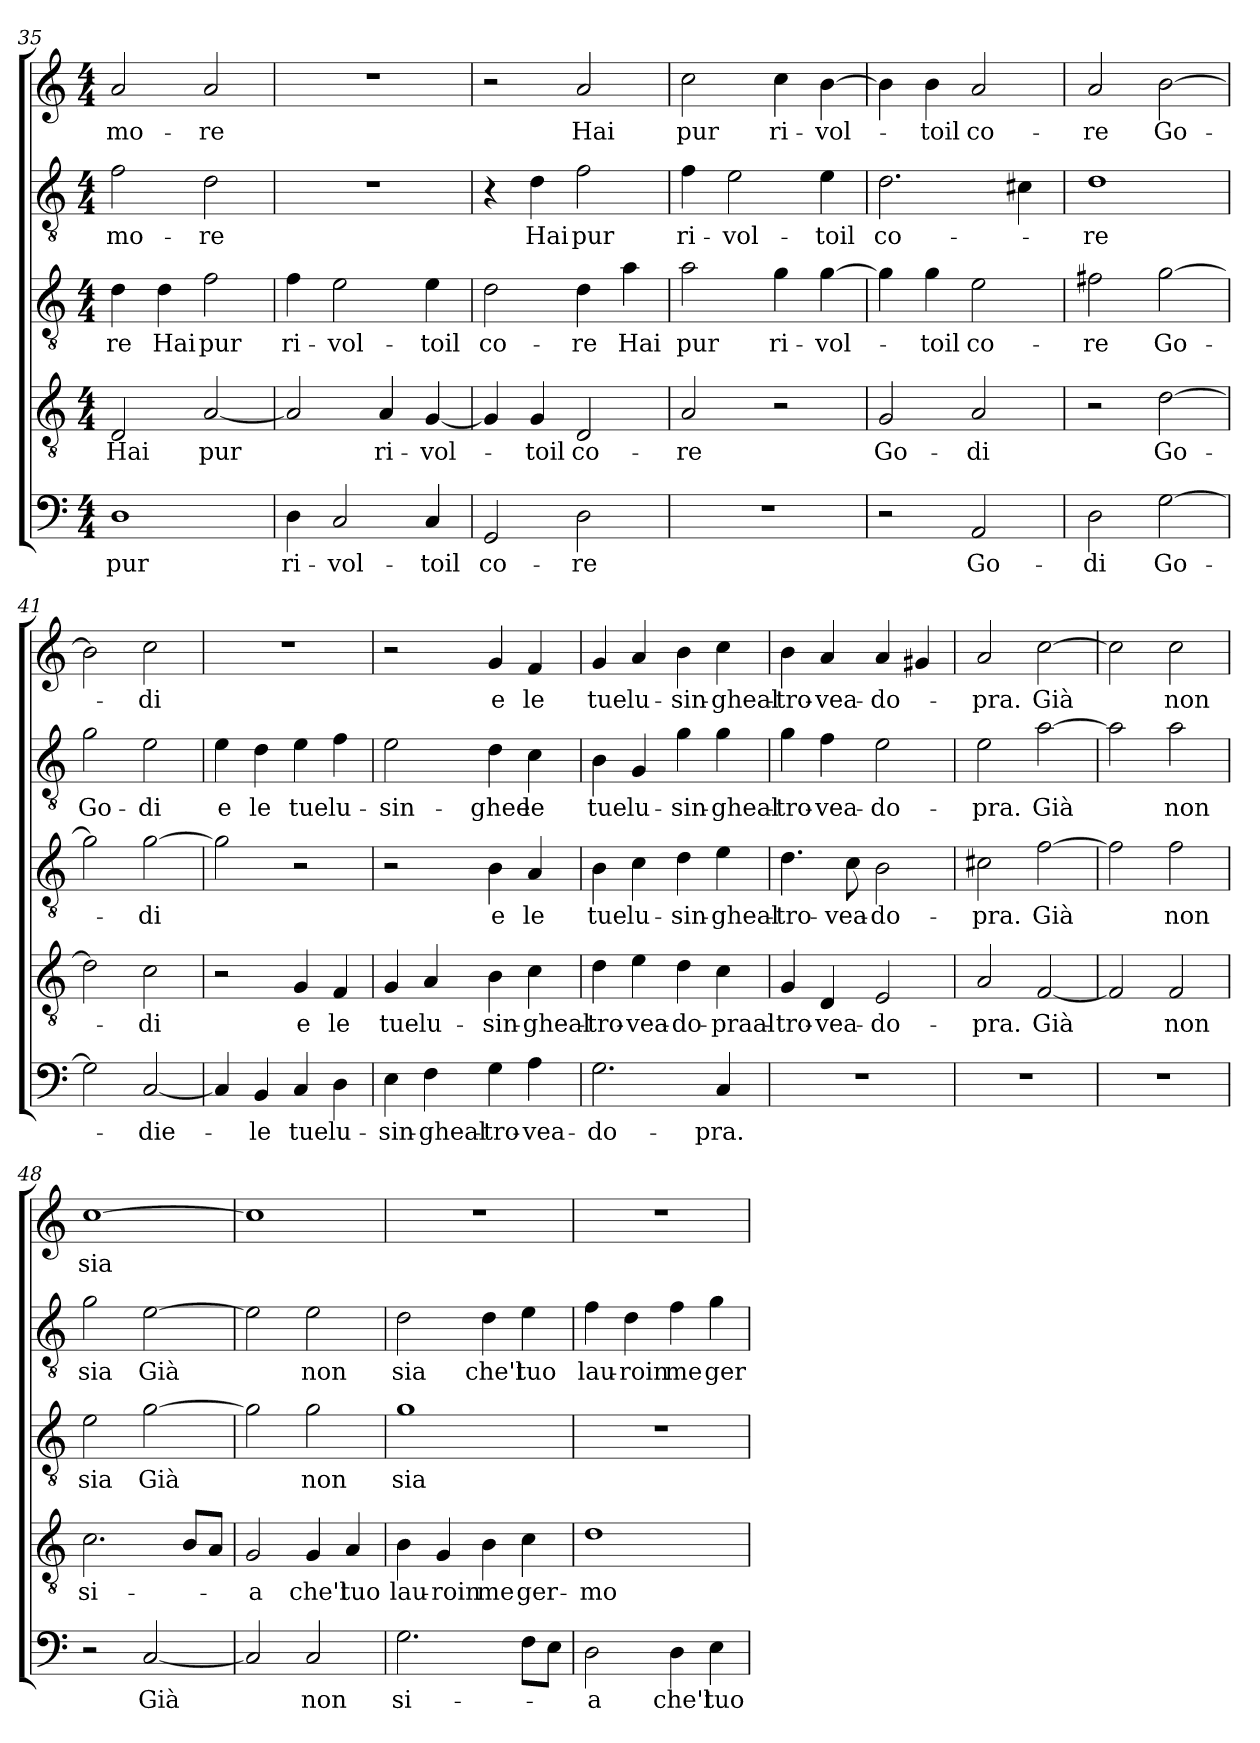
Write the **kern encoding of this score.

**kern	**text	**kern	**text	**kern	**text	**kern	**text	**kern	**text
*part5	*part5	*part4	*part4	*part3	*part3	*part2	*part2	*part1	*part1
*staff5	*staff5	*staff4	*staff4	*staff3	*staff3	*staff2	*staff2	*staff1	*staff1
*clefF4	*	*clefGv2	*	*clefGv2	*	*clefGv2	*	*clefG2	*
*k[]	*	*k[]	*	*k[]	*	*k[]	*	*k[]	*
*M4/4	*	*M4/4	*	*M4/4	*	*M4/4	*	*M4/4	*
=35	=35	=35	=35	=35	=35	=35	=35	=35	=35
1D\	pur	2D/	Hai	4d\	re	2f\	mo-	2a/	mo-
.	.	.	.	4d\	Hai	.	.	.	.
.	.	[2A/	pur	2f\	pur	2d\	re	2a/	re
=36	=36	=36	=36	=36	=36	=36	=36	=36	=36
4D\	ri-	2A/]	.	4f\	ri-	1r	.	1r	.
2C/	vol-	.	.	2e\	vol-	.	.	.	.
.	.	4A/	ri-	.	.	.	.	.	.
4C/	toil	[4G/	vol-	4e\	toil	.	.	.	.
=37	=37	=37	=37	=37	=37	=37	=37	=37	=37
2GG/	co-	4G/]	.	2d\	co-	4r	.	2r	.
.	.	4G/	toil	.	.	4d\	Hai	.	.
2D\	re	2D/	co-	4d\	re	2f\	pur	2a/	Hai
.	.	.	.	4a\	Hai	.	.	.	.
=38	=38	=38	=38	=38	=38	=38	=38	=38	=38
1r	.	2A/	re	2a\	pur	4f\	ri-	2cc\	pur
.	.	.	.	.	.	2e\	vol-	.	.
.	.	2r	.	4g\	ri-	.	.	4cc\	ri-
.	.	.	.	[4g\	vol-	4e\	toil	[4b\	vol-
=39	=39	=39	=39	=39	=39	=39	=39	=39	=39
2r	.	2G/	Go-	4g\]	.	2.d\	co-	4b\]	.
.	.	.	.	4g\	toil	.	.	4b\	toil
2AA/	Go-	2A/	di	2e\	co-	.	.	2a/	co-
.	.	.	.	.	.	4c#X\	.	.	.
=40	=40	=40	=40	=40	=40	=40	=40	=40	=40
2D\	di	2r	.	2f#X\	re	1d\	re	2a/	re
[2G\	Go-	[2d\	Go-	[2g\	Go-	.	.	[2b\	Go-
=41	=41	=41	=41	=41	=41	=41	=41	=41	=41
2G\]	.	2d\]	.	2g\]	.	2g\	Go-	2b\]	.
[2C/	die-	2c\	di	[2g\	di	2e\	di	2cc\	di
=42	=42	=42	=42	=42	=42	=42	=42	=42	=42
4C/]	.	2r	.	2g\]	.	4e\	e	1r	.
4BB/	le	.	.	.	.	4d\	le	.	.
4C/	tue	4G/	e	2r	.	4e\	tue	.	.
4D\	lu-	4F/	le	.	.	4f\	lu-	.	.
=43	=43	=43	=43	=43	=43	=43	=43	=43	=43
4E\	sin-	4G/	tue	2r	.	2e\	sin-	2r	.
4F\	gheal-	4A/	lu-	.	.	.	.	.	.
4G\	tro-	4B\	sin-	4B\	e	4d\	ghee	4g/	e
4A\	vea-	4c\	gheal-	4A/	le	4c\	le	4f/	le
=44	=44	=44	=44	=44	=44	=44	=44	=44	=44
2.G\	do-	4d\	tro-	4B\	tue	4B\	tue	4g/	tue
.	.	4e\	vea-	4c\	lu-	4G/	lu-	4a/	lu-
.	.	4d\	do-	4d\	sin-	4g\	sin-	4b\	sin-
4C/	pra.	4c\	praal-	4e\	gheal-	4g\	gheal-	4cc\	gheal-
=45	=45	=45	=45	=45	=45	=45	=45	=45	=45
1r	.	4G/	tro-	4.d\	tro-	4g\	tro-	4b\	tro-
.	.	4D/	vea-	.	.	4f\	vea-	4a/	vea-
.	.	.	.	8c\	vea-	.	.	.	.
.	.	2E/	do-	2B\	do-	2e\	do-	4a/	do-
.	.	.	.	.	.	.	.	4g#X/	.
=46	=46	=46	=46	=46	=46	=46	=46	=46	=46
1r	.	2A/	pra.	2c#X\	pra.	2e\	pra.	2a/	pra.
.	.	[2F/	Già	[2f\	Già	[2a\	Già	[2cc\	Già
=47	=47	=47	=47	=47	=47	=47	=47	=47	=47
1r	.	2F/]	.	2f\]	.	2a\]	.	2cc\]	.
.	.	2F/	non	2f\	non	2a\	non	2cc\	non
=48	=48	=48	=48	=48	=48	=48	=48	=48	=48
2r	.	2.c\	si-	2e\	sia	2g\	sia	[1cc\	sia
[2C/	Già	.	.	[2g\	Già	[2e\	Già	.	.
.	.	8B/L	.	.	.	.	.	.	.
.	.	8A/J	.	.	.	.	.	.	.
=49	=49	=49	=49	=49	=49	=49	=49	=49	=49
2C/]	.	2G/	a	2g\]	.	2e\]	.	1cc\]	.
2C/	non	4G/	che'l	2g\	non	2e\	non	.	.
.	.	4A/	tuo	.	.	.	.	.	.
=50	=50	=50	=50	=50	=50	=50	=50	=50	=50
2.G\	si-	4B\	lau-	1g\	sia	2d\	sia	1r	.
.	.	4G/	roin	.	.	.	.	.	.
.	.	4B\	me	.	.	4d\	che'l	.	.
8F\L	.	4c\	ger-	.	.	4e\	tuo	.	.
8E\J	.	.	.	.	.	.	.	.	.
=51	=51	=51	=51	=51	=51	=51	=51	=51	=51
2D\	a	1d\	mo-	1r	.	4f\	lau-	1r	.
.	.	.	.	.	.	4d\	roin	.	.
4D\	che'l	.	.	.	.	4f\	me	.	.
4E\	tuo	.	.	.	.	4g\	ger-	.	.
=	=	=	=	=	=	=	=	=	=
*-	*-	*-	*-	*-	*-	*-	*-	*-	*-
